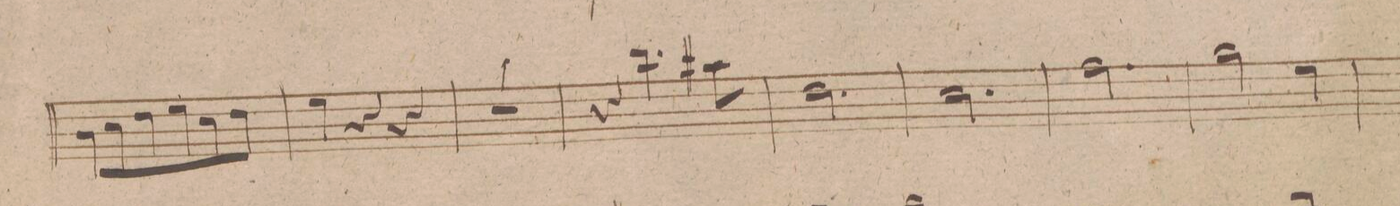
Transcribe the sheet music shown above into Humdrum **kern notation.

**kern	**dynam
*I"Flauto 2do	*
*clefG2	*
*k[f#c#g#d#]	*
*M3/4	*
8bL	.
8cc#	.
8dd#	.
8ee	.
8cc#	.
8dd#J	.
=47	=47
4ee	.
4r	.
4r	.
=48	=48
2.r	.
=49	=49
4r	.
4.bb	.
8aa#X	.
=50	=50
2.dd#	.
=51	=51
2.cc#	.
=52	=52
2.ff#	.
=53	=53
2gg#	.
4ee	.
=54	=54
*-	*-
